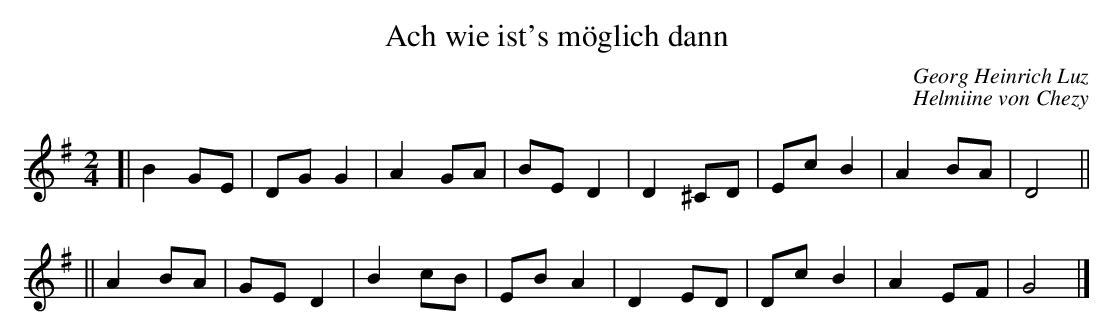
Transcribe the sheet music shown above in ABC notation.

X:1
T: Ach wie ist's m\"oglich dann
C: Georg Heinrich Luz
C: Helmiine von Chezy
M: 2/4
L: 1/8
K: G
[| B2  GE | DG G2 | A2 GA | BE D2 \
|  D2 ^CD | Ec B2 | A2 BA | D4    ||
|| A2  BA | GE D2 | B2 cB | EB A2 \
|  D2  ED | Dc B2 | A2 EF | G4    |]
